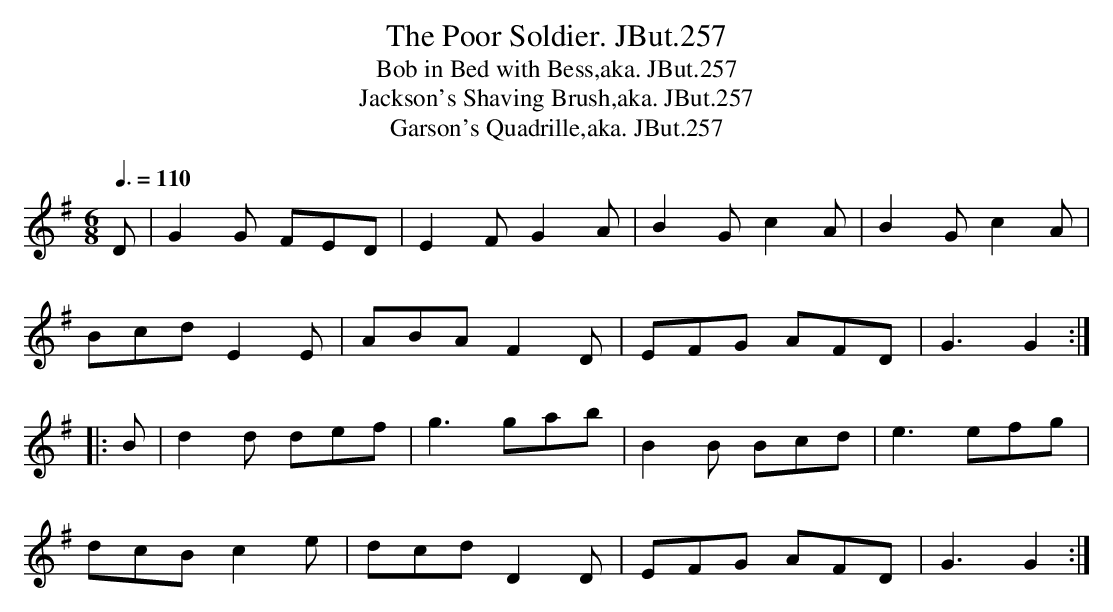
X:1
T:Poor Soldier. JBut.257, The
T:Bob in Bed with Bess,aka. JBut.257
T:Jackson's Shaving Brush,aka. JBut.257
T:Garson's Quadrille,aka. JBut.257
M:6/8
L:1/8
Q:3/8=110
K:G
D|G2G FED|E2F G2A|B2G c2A|B2G c2A|
Bcd E2E|ABA F2D|EFG AFD|G3G2:|
|:B|d2d def|g3 gab|B2B Bcd|e3 efg|
dcB c2e|dcd D2D|EFG AFD|G3G2:|
